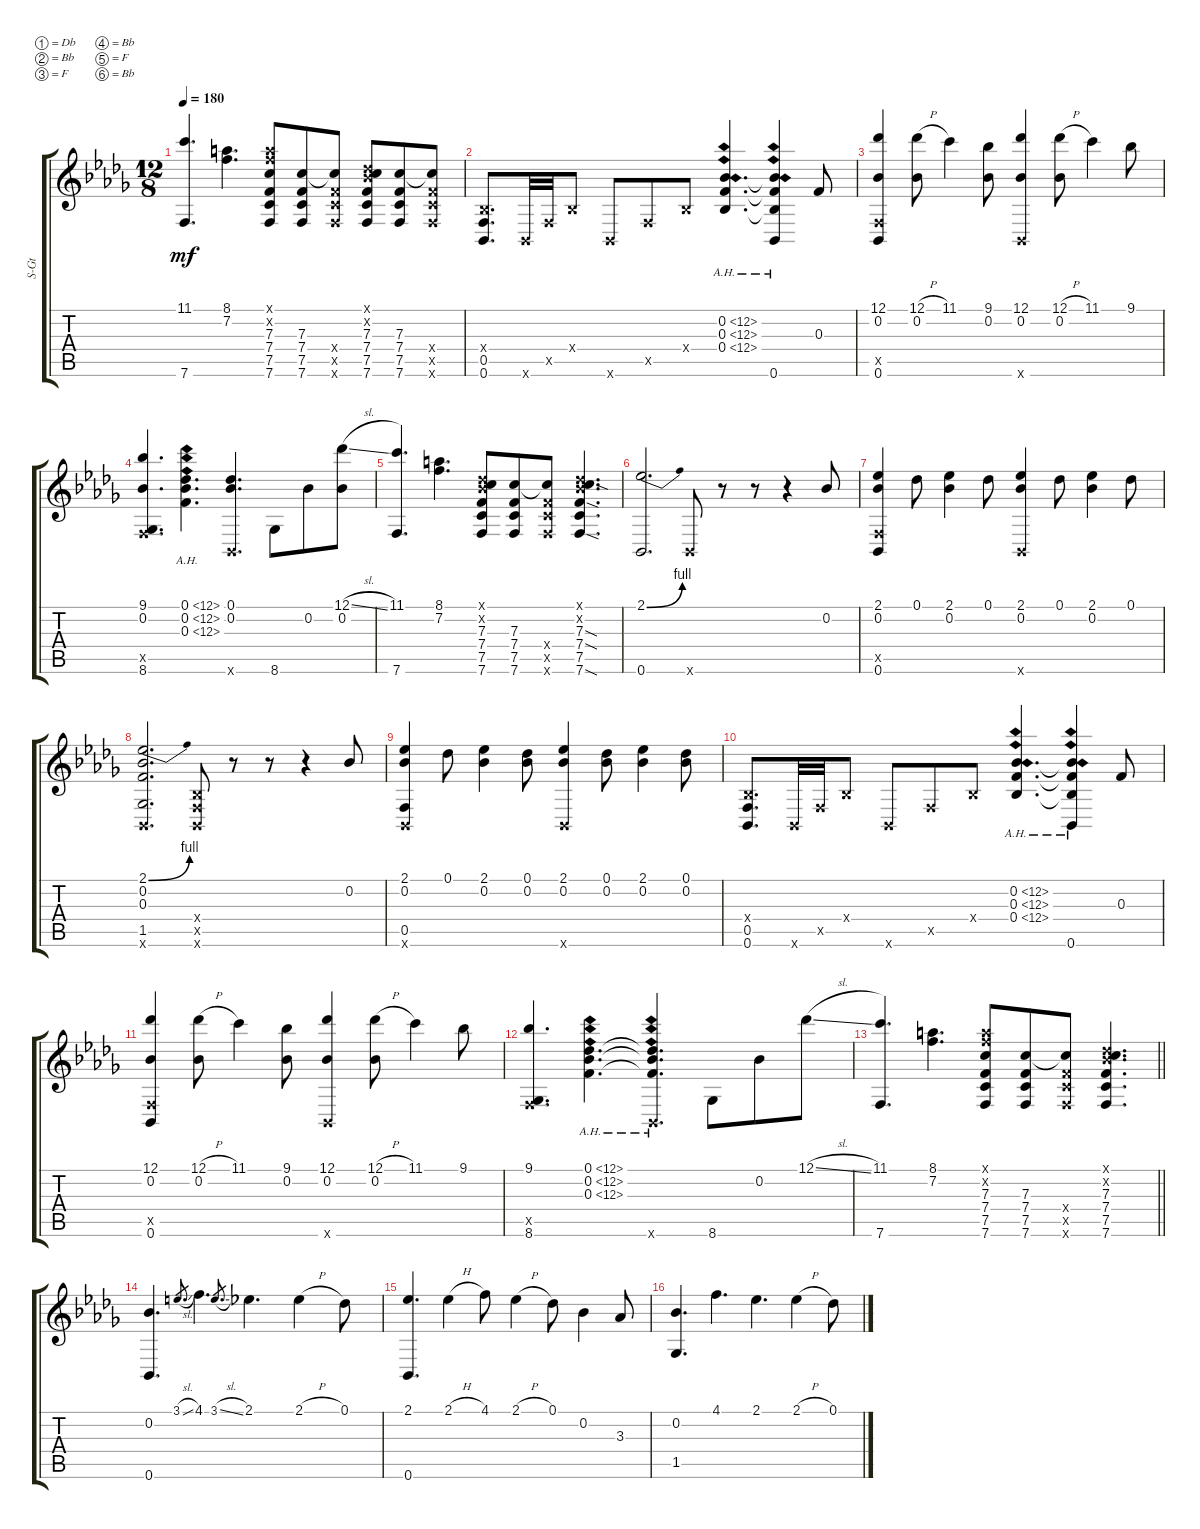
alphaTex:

\defaultSystemsLayout 4
\bracketExtendMode groupsimilarinstruments
\otherSystemsTrackNameOrientation horizontal
\track ("Steel Guitar" "S-Gt") {defaultSystemsLayout 2 instrument acousticguitarsteel}
\staff {score tabs}
\tuning (Db4 Bb3 F3 Bb2 F2 Bb1)
\ts (12 8)
\tempo 180
\clef g2
\ks db
(11.1{acc forcenatural} 7.6{acc forcenatural}).4{d dy mf beam Up} (8.1{acc forcenatural} 7.2{acc forcenatural}).4{d beam Down} (8.1{x acc forcenatural} 7.2{x acc forcenatural} 7.3{acc forcenatural} 7.4{acc forcenatural} 7.5{acc forcenatural} 7.6{acc forcenatural}).8{beam Up} (7.6{acc forcenatural} 7.5{acc forcenatural} 7.4{acc forcenatural} 7.3{acc forcenatural}).8{beam Up} (7.6{x acc forcenatural} 7.5{x acc forcenatural} 7.4{x acc forcenatural} 7.3{t acc forcenatural}).8{beam Up} (7.3{acc forcenatural} 7.4{acc forcenatural} 7.5{acc forcenatural} 7.6{acc forcenatural} 0.2{x acc b} 0.1{x acc b}).8{beam Up} (7.3{acc forcenatural} 7.4{acc forcenatural} 7.5{acc forcenatural} 7.6{acc forcenatural}).8{beam Up} (7.3{t acc forcenatural} 7.4{x acc forcenatural} 7.5{x acc forcenatural} 7.6{x acc forcenatural}).8{beam Up} |
(0.6{acc b} 0.5{acc forcenatural} 0.4{x acc b}).8{d beam Up} 0.6{x acc b}.32{beam Up} 0.5{x acc forcenatural}.32{beam Up} 0.4{x acc b}.8{beam Up} 0.6{x acc b}.8{beam Up} 0.5{x acc forcenatural}.8{beam Up} 0.4{x acc b}.8{beam Up} (0.2{ah 12 acc b} 0.3{ah 12 acc forcenatural} 0.4{ah 12 acc b}).4{d beam Up} (0.2{ah 12 t acc b} 0.3{ah 12 t acc forcenatural} 0.4{ah 12 t acc b} 0.6{acc b}).4{beam Up} 0.3{acc forcenatural}.8{beam Up} |
(0.2{acc b} 12.1{acc b} 0.6{acc b} 0.5{x acc forcenatural}).4{beam Up} (12.1{h acc b} 0.2{acc b}).8{beam Down} 11.1{acc forcenatural}.4{beam Down} (9.1{acc b} 0.2{acc b}).8{beam Down} (12.1{acc b} 0.2{acc b} 0.6{x acc b}).4{beam Up} (12.1{h acc b} 0.2{acc b}).8{beam Down} 11.1{acc forcenatural}.4{beam Down} 9.1{acc b}.8{beam Down} |
(9.1{acc b} 0.2{acc b} 8.6{acc b} 0.5{x acc forcenatural}).4{d beam Up} (0.1{ah 12 acc b} 0.2{ah 12 acc b} 0.3{ah 12 acc forcenatural}).4{d beam Down} (0.1{acc b} 0.2{acc b} 0.6{x acc b}).4{d beam Up} 8.6{acc b}.8{beam Down} 0.2{acc b}.8{beam Down} (12.1{sl acc b} 0.2{acc b}).8{beam Down} |
(11.1{acc forcenatural} 7.6{acc forcenatural}).4{d beam Up} (8.1{acc forcenatural} 7.2{acc forcenatural}).4{d beam Down} (7.6{acc forcenatural} 7.5{acc forcenatural} 7.4{acc forcenatural} 7.3{acc forcenatural} 0.2{x acc b} 0.1{x acc b}).8{beam Up} (7.3{acc forcenatural} 7.4{acc forcenatural} 7.5{acc forcenatural} 7.6{acc forcenatural}).8{beam Up} (7.3{t acc forcenatural} 7.4{x acc forcenatural} 7.5{x acc forcenatural} 7.6{x acc forcenatural}).8{beam Up} (7.3{sod acc forcenatural} 7.4{sod acc forcenatural} 7.5{acc forcenatural} 7.6{sod acc forcenatural} 0.2{x acc b} 0.1{x acc b}).4{d beam Up} |
(2.1{be (bend 0 0 49.8 4) acc b} 0.6{acc b}).2{d beam Up} 0.6{x acc b}.8{beam Up} r.8{beam Up} r.8{beam Up} r.4{beam Up} 0.2{acc b}.8{beam Up} |
(2.1{acc b} 0.2{acc b} 0.6{acc b} 0.5{x acc forcenatural}).4{beam Up} 0.1{acc b}.8{beam Down} (2.1{acc b} 0.2{acc b}).4{beam Down} 0.1{acc b}.8{beam Down} (2.1{acc b} 0.2{acc b} 0.6{x acc b}).4{beam Up} 0.1{acc b}.8{beam Down} (2.1{acc b} 0.2{acc b}).4{beam Down} 0.1{acc b}.8{beam Down} |
(2.1{be (bend 0 0 41.4 4) acc b} 0.2{acc b} 0.3{acc forcenatural} 1.5{acc b} 0.6{x acc b}).2{d beam Up} (0.6{x acc b} 0.5{x acc forcenatural} 0.4{x acc b}).8{beam Up} r.8{beam Up} r.8{beam Up} r.4{beam Up} 0.2{acc b}.8{beam Up} |
(0.6{x acc b} 2.1{acc b} 0.2{acc b} 0.5{acc forcenatural}).4{beam Up} 0.1{acc b}.8{beam Down} (2.1{acc b} 0.2{acc b}).4{beam Down} (0.1{acc b} 0.2{acc b}).8{beam Down} (2.1{acc b} 0.2{acc b} 0.6{x acc b}).4{beam Up} (0.1{acc b} 0.2{acc b}).8{beam Down} (2.1{acc b} 0.2{acc b}).4{beam Down} (0.1{acc b} 0.2{acc b}).8{beam Down} |
(0.6{acc b} 0.5{acc forcenatural} 0.4{x acc b}).8{d beam Up} 0.6{x acc b}.32{beam Up} 0.5{x acc forcenatural}.32{beam Up} 0.4{x acc b}.8{beam Up} 0.6{x acc b}.8{beam Up} 0.5{x acc forcenatural}.8{beam Up} 0.4{x acc b}.8{beam Up} (0.2{ah 12 acc b} 0.3{ah 12 acc forcenatural} 0.4{ah 12 acc b}).4{d beam Up} (0.2{ah 12 t acc b} 0.3{ah 12 t acc forcenatural} 0.4{ah 12 t acc b} 0.6{acc b}).4{beam Up} 0.3{acc forcenatural}.8{beam Up} |
(0.2{acc b} 12.1{acc b} 0.6{acc b} 0.5{x acc forcenatural}).4{beam Up} (12.1{h acc b} 0.2{acc b}).8{beam Down} 11.1{acc forcenatural}.4{beam Down} (9.1{acc b} 0.2{acc b}).8{beam Down} (12.1{acc b} 0.2{acc b} 0.6{x acc b}).4{beam Up} (12.1{h acc b} 0.2{acc b}).8{beam Down} 11.1{acc forcenatural}.4{beam Down} 9.1{acc b}.8{beam Down} |
(9.1{acc b} 8.6{acc b} 0.5{x acc forcenatural}).4{d beam Up} (0.1{ah 12 acc b} 0.2{ah 12 acc b} 0.3{ah 12 acc forcenatural}).4{d beam Down} (0.1{ah 12 t acc b} 0.2{ah 12 t acc b} 0.3{ah 12 t acc forcenatural} 0.6{x acc b}).4{d beam Up} 8.6{acc b}.8{beam Down} 0.2{acc b}.8{beam Down} 12.1{sl acc b}.8{beam Down} |
\scale
1.00468
\barLineRight lightlight
(11.1{acc forcenatural} 7.6{acc forcenatural}).4{d beam Up} (8.1{acc forcenatural} 7.2{acc forcenatural}).4{d beam Down} (8.1{x acc forcenatural} 7.2{x acc forcenatural} 7.3{acc forcenatural} 7.4{acc forcenatural} 7.5{acc forcenatural} 7.6{acc forcenatural}).8{beam Up} (7.6{acc forcenatural} 7.5{acc forcenatural} 7.4{acc forcenatural} 7.3{acc forcenatural}).8{beam Up} (7.6{x acc forcenatural} 7.5{x acc forcenatural} 7.4{x acc forcenatural} 7.3{t acc forcenatural}).8{beam Up} (7.3{acc forcenatural} 7.4{acc forcenatural} 7.5{acc forcenatural} 7.6{acc forcenatural} 0.2{x acc b} 0.1{x acc b}).4{d beam Up} |
\scale
0.995321 (0.2{acc b} 0.6{acc b}).4{d beam Up} 3.1{sl acc forcenatural}.8{d gr beam Up} 4.1{acc forcenatural}.4{d beam Down} 3.1{sl acc forcenatural}.8{d gr beam Up} 2.1{acc b}.4{d beam Down} 2.1{h acc b}.4{beam Down} 0.1{acc b}.8{beam Down} |
(2.1{acc b} 0.6{acc b}).4{d beam Up} 2.1{h acc b}.4{beam Down} 4.1{acc forcenatural}.8{beam Down} 2.1{h acc b}.4{beam Down} 0.1{acc b}.8{beam Down} 0.2{acc b}.4{beam Down} 3.3{acc b}.8{beam Up} |
(0.2{acc b} 1.5{acc b}).4{d beam Up} 4.1{acc forcenatural}.4{d beam Down} 2.1{acc b}.4{d beam Down} 2.1{h acc b}.4{beam Down} 0.1{acc b}.8{beam Down}
